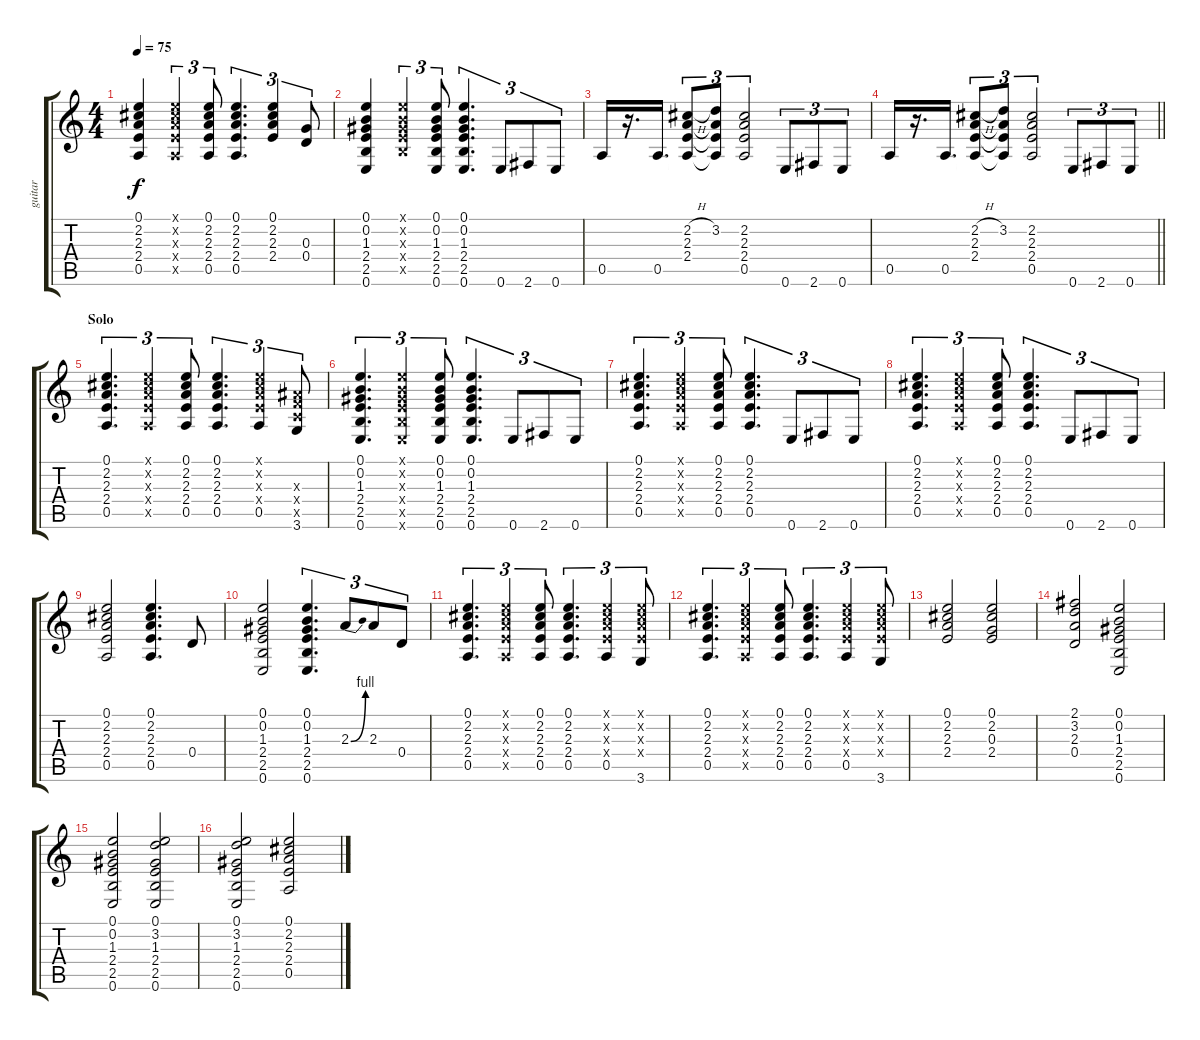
\track ("guitar" "guitar") {instrument acousticguitarsteel}
\staff {score tabs}
\tuning (E4 B3 G3 D3 A2 E2) {hide}
\ts (4 4)
\tempo 75
\clef g2
\ks c
(0.1 2.2 2.3 2.4 0.5).4{dy f volume 10} (0.1{x} 2.2{x} 2.3{x} 2.4{x} 0.5{x}).4{tu (3 2)} (0.1 2.2 2.3 2.4 0.5).8{tu (3 2)} (0.1 2.2 2.3 2.4 0.5).4{d tu (3 2)} (0.1 2.2 2.3 2.4).4{tu (3 2)} (0.3 0.4).8{tu (3 2)} |
(0.1 0.2 1.3 2.4 2.5 0.6).4 (0.1{x} 0.2{x} 1.3{x} 2.4{x} 2.5{x}).4{tu (3 2)} (0.1 0.2 1.3 2.4 2.5 0.6).8{tu (3 2)} (0.1 0.2 1.3 2.4 2.5 0.6).4{d tu (3 2)} 0.6.8{tu (3 2)} 2.6.8{tu (3 2)} 0.6.8{tu (3 2)} |
0.5.16 r.16{d} 0.5.16{d} (2.2{h} 2.3 2.4 0.5{t}).8{tu (3 2)} (3.2 2.3{t} 2.4{t} 0.5{t}).8{tu (3 2)} (2.2 2.3 2.4 0.5).2{tu (3 2)} 0.6.8{tu (3 2)} 2.6.8{tu (3 2)} 0.6.8{tu (3 2)} |
\barLineRight lightlight
0.5.16 r.16{d} 0.5.16{d} (2.2{h} 2.3 2.4 0.5{t}).8{tu (3 2)} (3.2 2.3{t} 2.4{t} 0.5{t}).8{tu (3 2)} (2.2 2.3 2.4 0.5).2{tu (3 2)} 0.6.8{tu (3 2)} 2.6.8{tu (3 2)} 0.6.8{tu (3 2)} |
\section ("" "Solo")
(0.1 2.2 2.3 2.4 0.5).4{d tu (3 2)} (0.1{x} 2.2{x} 2.3{x} 2.4{x} 0.5{x}).4{tu (3 2)} (0.1 2.2 2.3 2.4 0.5).8{tu (3 2)} (0.1 2.2 2.3 2.4 0.5).4{d tu (3 2)} (0.1{x} 2.2{x} 2.3{x} 2.4{x} 0.5).4{tu (3 2)} (3.3{x} 3.4{x} 3.5{x} 3.6).8{tu (3 2)} |
(0.1 0.2 1.3 2.4 2.5 0.6).4{d tu (3 2)} (0.1{x} 0.2{x} 1.3{x} 2.4{x} 2.5{x} 0.6{x}).4{tu (3 2)} (0.1 0.2 1.3 2.4 2.5 0.6).8{tu (3 2)} (0.1 0.2 1.3 2.4 2.5 0.6).4{d tu (3 2)} 0.6.8{tu (3 2)} 2.6.8{tu (3 2)} 0.6.8{tu (3 2)} |
(0.1 2.2 2.3 2.4 0.5).4{d tu (3 2)} (0.1{x} 2.2{x} 2.3{x} 2.4{x} 0.5{x}).4{tu (3 2)} (0.1 2.2 2.3 2.4 0.5).8{tu (3 2)} (0.1 2.2 2.3 2.4 0.5).4{d tu (3 2)} 0.6.8{tu (3 2)} 2.6.8{tu (3 2)} 0.6.8{tu (3 2)} |
(0.1 2.2 2.3 2.4 0.5).4{d tu (3 2)} (0.1{x} 2.2{x} 2.3{x} 2.4{x} 0.5{x}).4{tu (3 2)} (0.1 2.2 2.3 2.4 0.5).8{tu (3 2)} (0.1 2.2 2.3 2.4 0.5).4{d tu (3 2)} 0.6.8{tu (3 2)} 2.6.8{tu (3 2)} 0.6.8{tu (3 2)} |
(0.1 2.2 2.3 2.4 0.5).2 (0.1 2.2 2.3 2.4 0.5).4{d} 0.4.8 |
(0.1 0.2 1.3 2.4 2.5 0.6).2 (0.1 0.2 1.3 2.4 2.5 0.6).4{d tu (3 2)} 2.3{be (bend 0 0 60 4)}.8{tu (3 2)} 2.3.8{tu (3 2)} 0.4.8{tu (3 2)} |
(0.1 2.2 2.3 2.4 0.5).4{d tu (3 2)} (0.1{x} 2.2{x} 2.3{x} 2.4{x} 0.5{x}).4{tu (3 2)} (0.1 2.2 2.3 2.4 0.5).8{tu (3 2)} (0.1 2.2 2.3 2.4 0.5).4{d tu (3 2)} (0.1{x} 2.2{x} 2.3{x} 2.4{x} 0.5).4{tu (3 2)} (0.1{x} 2.2{x} 2.3{x} 2.4{x} 3.6).8{tu (3 2)} |
(0.1 2.2 2.3 2.4 0.5).4{d tu (3 2)} (0.1{x} 2.2{x} 2.3{x} 2.4{x} 0.5{x}).4{tu (3 2)} (0.1 2.2 2.3 2.4 0.5).8{tu (3 2)} (0.1 2.2 2.3 2.4 0.5).4{d tu (3 2)} (0.1{x} 2.2{x} 2.3{x} 2.4{x} 0.5).4{tu (3 2)} (0.1{x} 2.2{x} 2.3{x} 2.4{x} 3.6).8{tu (3 2)} |
(0.1 2.2 2.3 2.4).2 (0.1 2.2 0.3 2.4).2 |
(2.1 3.2 2.3 0.4).2 (0.1 0.2 1.3 2.4 2.5 0.6).2 |
(0.1 0.2 1.3 2.4 2.5 0.6).2 (0.1 3.2 1.3 2.4 2.5 0.6).2 |
(0.1 3.2 1.3 2.4 2.5 0.6).2 (0.1 2.2 2.3 2.4 0.5).2
